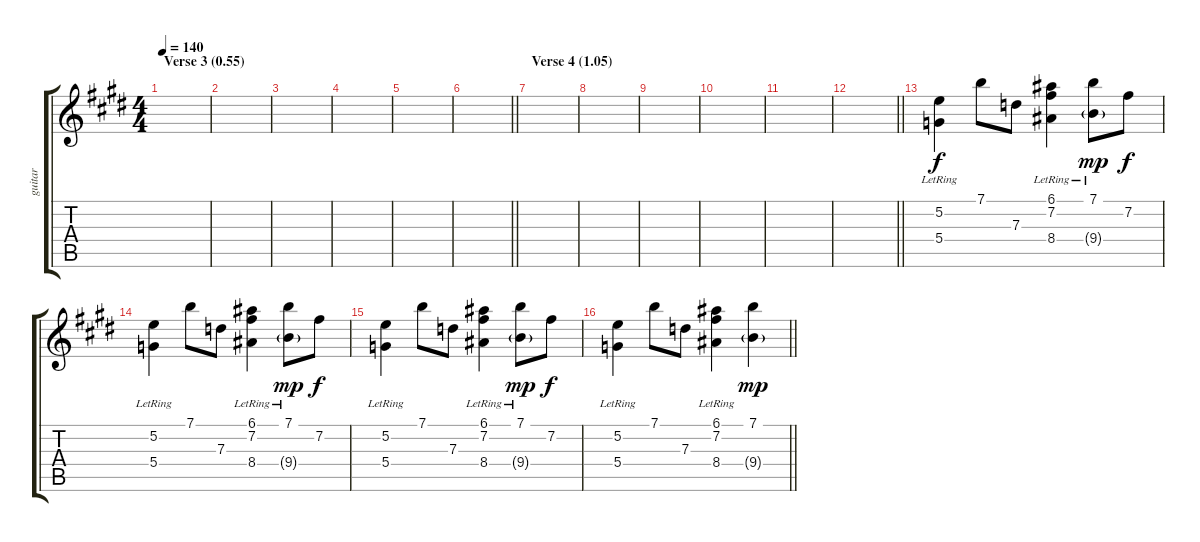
\track ("guitar" "guitar") {instrument acousticguitarsteel}
\staff {score tabs}
\tuning (E4 B3 G3 D3 A2 E2) {hide}
\ts (4 4)
\section ("" "Verse 3 (0.55)")
\tempo 140
\clef g2
\ks e
|
|
|
|
|
\barLineRight lightlight
|
\section ("" "Verse 4 (1.05)")
|
|
|
|
|
\barLineRight lightlight
|
(5.2{lr} 5.4{lr}).4{dy f} 7.1.8 7.3.8 (6.1 7.2 8.4{lr}).4 (7.1 9.4{g lr}).8{dy mp} 7.2.8{dy f} |
(5.2{lr} 5.4{lr}).4 7.1.8 7.3.8 (6.1 7.2 8.4{lr}).4 (7.1 9.4{g lr}).8{dy mp} 7.2.8{dy f} |
(5.2{lr} 5.4{lr}).4 7.1.8 7.3.8 (6.1 7.2 8.4{lr}).4 (7.1 9.4{g lr}).8{dy mp} 7.2.8{dy f} |
\barLineRight lightlight
(5.2{lr} 5.4{lr}).4 7.1.8 7.3.8 (6.1 7.2 8.4{lr}).4 (7.1 9.4{g}).4{dy mp}
